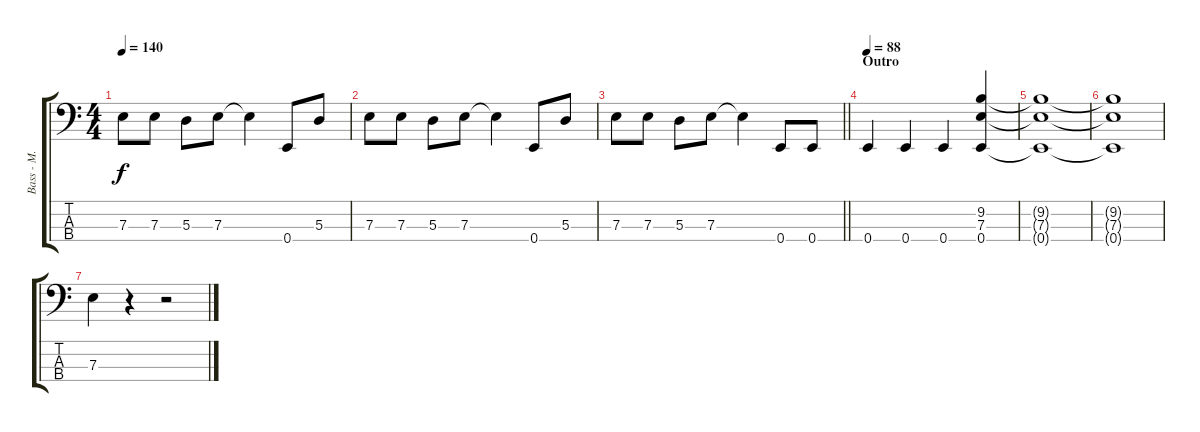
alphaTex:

\track ("Bass - M. Anthony" "Bass - M. ") {instrument electricbassfinger}
\staff {score tabs}
\tuning (G2 D2 A1 E1) {hide}
\ts (4 4)
\tempo 140
\clef f4
\ks c
7.3.8{dy f} 7.3.8 5.3.8 7.3.8 7.3{t}.4 0.4.8 5.3.8 |
7.3.8 7.3.8 5.3.8 7.3.8 7.3{t}.4 0.4.8 5.3.8 |
\barLineRight lightlight
7.3.8 7.3.8 5.3.8 7.3.8 7.3{t}.4 0.4.8 0.4.8 |
\section ("" "Outro")
\tempo 88
0.4.4 0.4.4 0.4.4 (9.2 7.3 0.4).4 |
(9.2{t} 7.3{t} 0.4{t}).1 |
(9.2{t} 7.3{t} 0.4{t}).1 |
7.3.4 r.4 r.2
